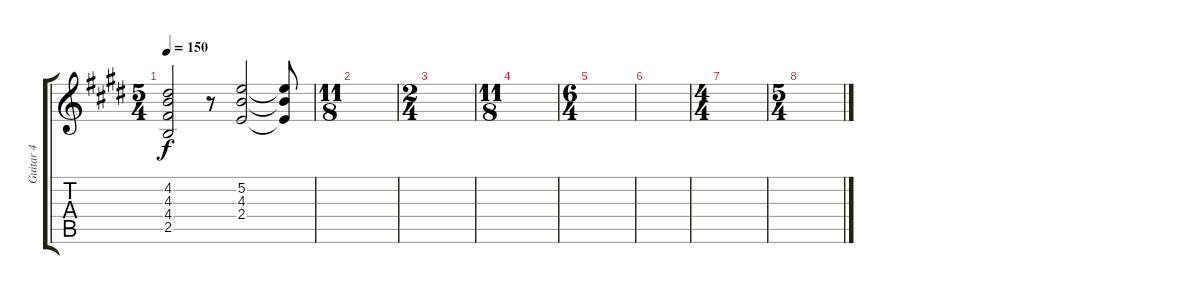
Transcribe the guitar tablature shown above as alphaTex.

\track ("Guitar 4" "Guitar 4") {instrument distortionguitar}
\staff {score tabs}
\tuning (E4 B3 G3 D3 A2 E2) {hide}
\ts (5 4)
\tempo 150
\clef g2
\ks e
(4.2 4.3 4.4 2.5).2{dy f} r.8 (5.2 4.3 2.4).2 (5.2{t} 4.3{t} 2.4{t}).8 |
\ts (11 8)
\section ("" "")
|
\ts (2 4)
|
\ts (11 8)
|
\ts (6 4)
|
|
\ts (4 4)
|
\ts (5 4)
